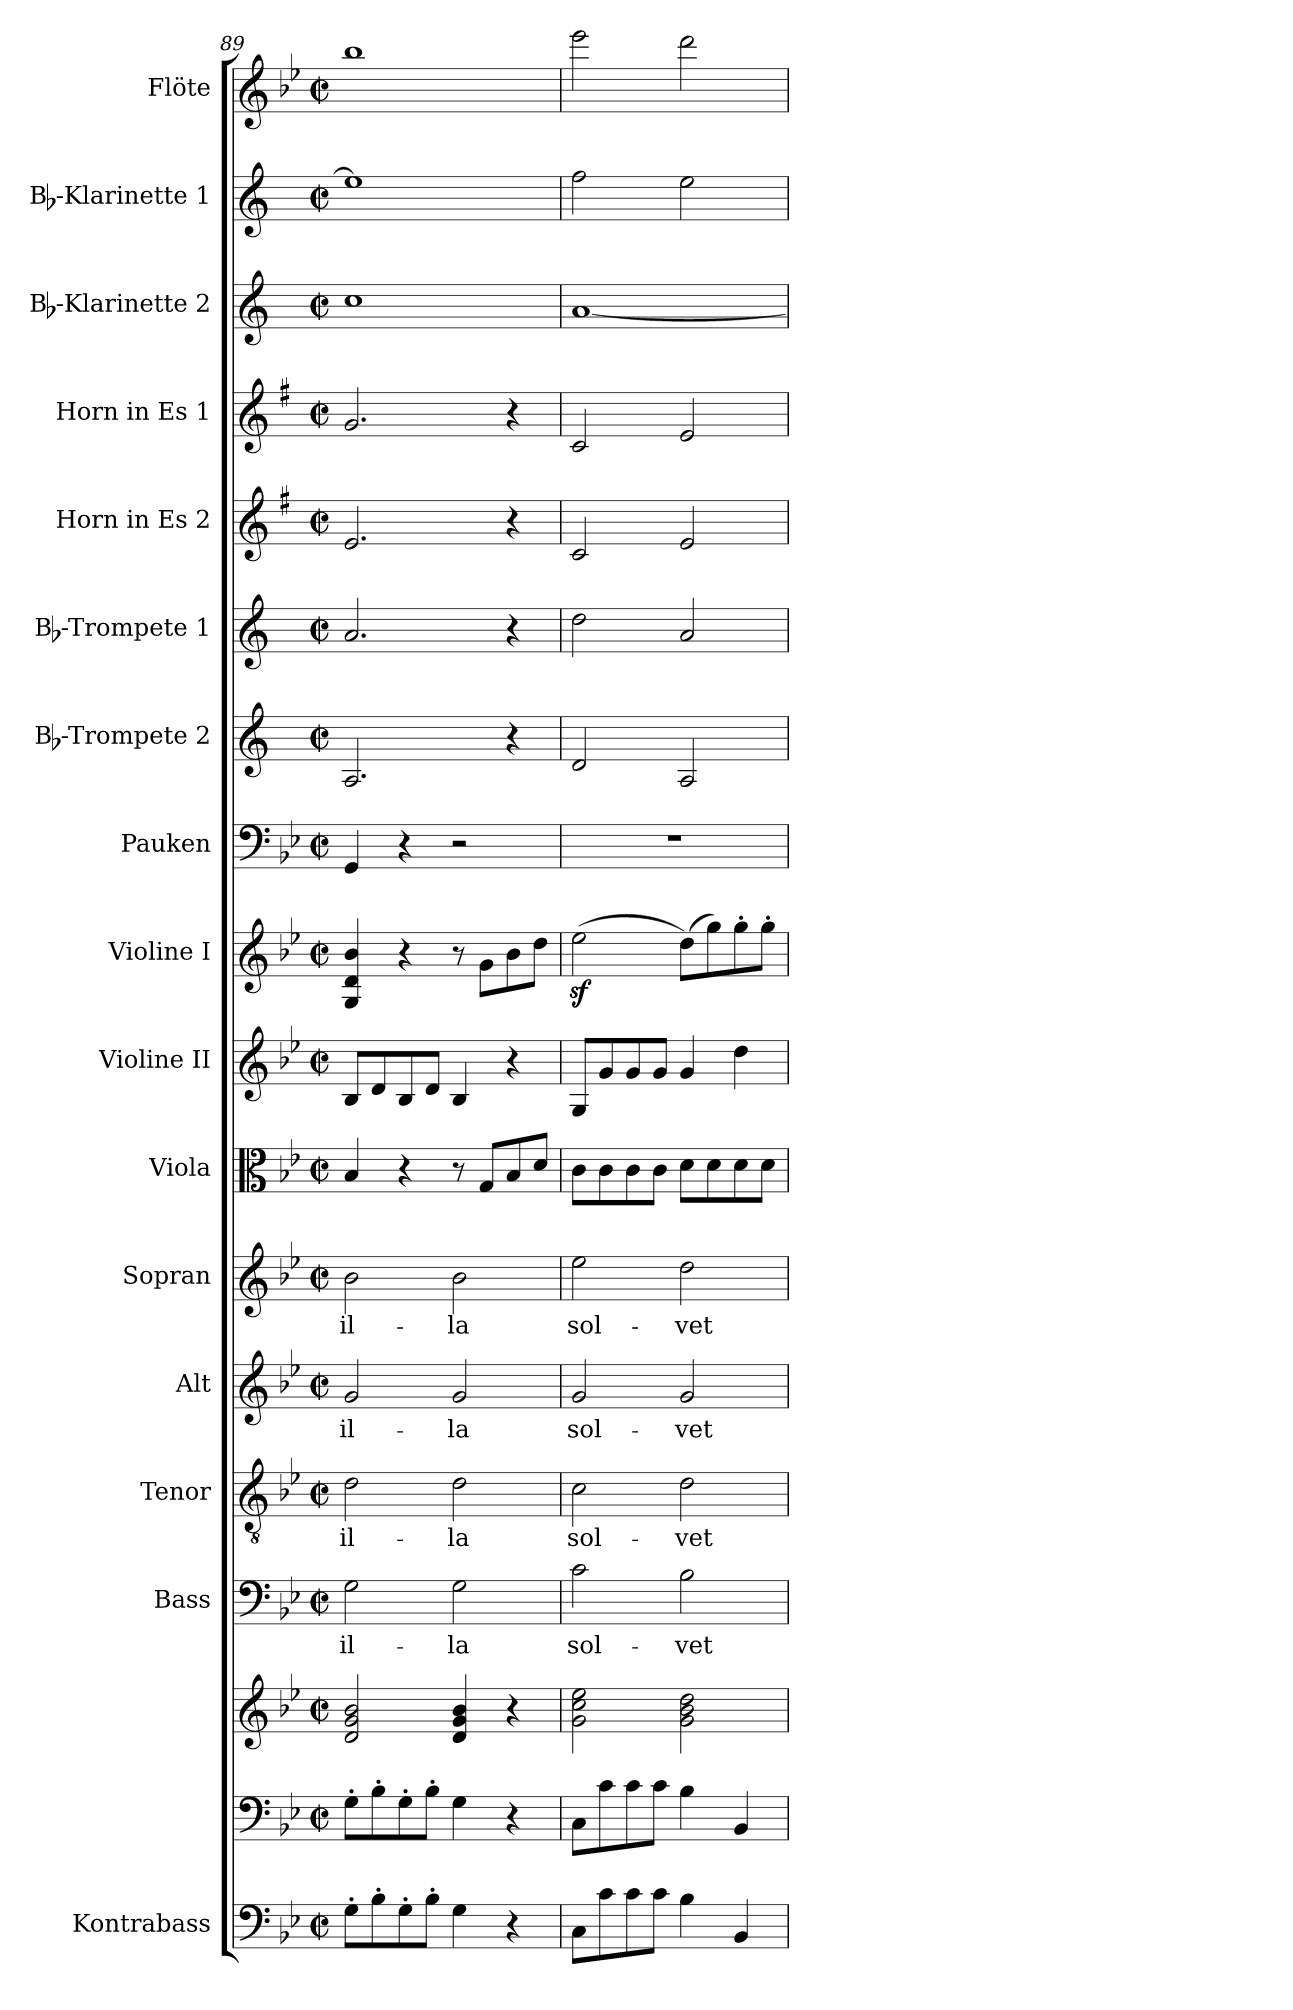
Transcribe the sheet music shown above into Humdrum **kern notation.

**kern	**kern	**kern	**kern	**text	**kern	**text	**kern	**text	**kern	**text	**kern	**kern	**kern	**kern	**kern	**kern	**kern	**kern	**kern	**kern	**kern
*part17	*part16	*part16	*part15	*part15	*part14	*part14	*part13	*part13	*part12	*part12	*part11	*part10	*part9	*part8	*part7	*part6	*part5	*part4	*part3	*part2	*part1
*staff18	*staff17	*staff16	*staff15	*staff15	*staff14	*staff14	*staff13	*staff13	*staff12	*staff12	*staff11	*staff10	*staff9	*staff8	*staff7	*staff6	*staff5	*staff4	*staff3	*staff2	*staff1
*I"Kontrabass	*	*	*I"Bass	*	*I"Tenor	*	*I"Alt	*	*I"Sopran	*	*I"Viola	*I"Violine II	*I"Violine I	*I"Pauken	*I"Bb-Trompete 2	*I"Bb-Trompete 1	*I"Horn in Es 2	*I"Horn in Es 1	*I"Bb-Klarinette 2	*I"Bb-Klarinette 1	*I"Flöte
*I'Kb.	*	*	*I'B.	*	*I'T.	*	*I'A.	*	*I'S.	*	*I'Vla.	*I'Vl. II	*I'Vl. I	*I'Pk.	*I'Bb Trp. 2	*I'Bb Trp. 1	*	*	*I'Bb Kl. 2	*I'Bb Kl. 1	*I'Fl.
*clefF4	*clefF4	*clefG2	*clefF4	*	*clefGv2	*	*clefG2	*	*clefG2	*	*clefC3	*clefG2	*clefG2	*clefF4	*clefG2	*clefG2	*clefG2	*clefG2	*clefG2	*clefG2	*clefG2
*ITrd7c12	*	*	*	*	*	*	*	*	*	*	*	*	*	*	*ITrd1c2	*ITrd1c2	*ITrd5c9	*ITrd5c9	*ITrd1c2	*ITrd1c2	*
*k[b-e-]	*k[b-e-]	*k[b-e-]	*k[b-e-]	*	*k[b-e-]	*	*k[b-e-]	*	*k[b-e-]	*	*k[b-e-]	*k[b-e-]	*k[b-e-]	*k[b-e-]	*k[b-e-]	*k[b-e-]	*k[b-e-]	*k[b-e-]	*k[b-e-]	*k[b-e-]	*k[b-e-]
*B-:	*B-:	*B-:	*B-:	*	*B-:	*	*B-:	*	*B-:	*	*B-:	*B-:	*B-:	*B-:	*B-:	*B-:	*B-:	*B-:	*B-:	*B-:	*B-:
*M2/2	*M2/2	*M2/2	*M2/2	*	*M2/2	*	*M2/2	*	*M2/2	*	*M2/2	*M2/2	*M2/2	*M2/2	*M2/2	*M2/2	*M2/2	*M2/2	*M2/2	*M2/2	*M2/2
*met(c|)	*met(c|)	*met(c|)	*met(c|)	*	*met(c|)	*	*met(c|)	*	*met(c|)	*	*met(c|)	*met(c|)	*met(c|)	*met(c|)	*met(c|)	*met(c|)	*met(c|)	*met(c|)	*met(c|)	*met(c|)	*met(c|)
=89	=89	=89	=89	=89	=89	=89	=89	=89	=89	=89	=89	=89	=89	=89	=89	=89	=89	=89	=89	=89	=89
!	!	!	!	!LO:LY:b	!	!LO:LY:b	!	!LO:LY:b	!	!LO:LY:b	!	!	!	!	!	!	!	!	!	!	!
8GG'>\L	8G'>\L	2d/ 2g/ 2b-/	2G\	il-	2d\	il-	2g/	il-	2b-\	il-	4B-/	8B-/L	4G/ 4d/ 4b-/	4GG/	2.G/	2.g/	2.G/	2.B-/	1b-	1dd]	1bb-
8BB-'>\	8B-'>\	.	.	.	.	.	.	.	.	.	.	8d/	.	.	.	.	.	.	.	.	.
8GG'>\	8G'>\	.	.	.	.	.	.	.	.	.	4r	8B-/	4r	4r	.	.	.	.	.	.	.
8BB-'>\J	8B-'>\J	.	.	.	.	.	.	.	.	.	.	8d/J	.	.	.	.	.	.	.	.	.
!	!	!	!	!LO:LY:b	!	!LO:LY:b	!	!LO:LY:b	!	!LO:LY:b	!	!	!	!	!	!	!	!	!	!	!
4GG\	4G\	4d/ 4g/ 4b-/	2G\	-la	2d\	-la	2g/	-la	2b-\	-la	8r	4B-/	8r	2r	.	.	.	.	.	.	.
.	.	.	.	.	.	.	.	.	.	.	8G/L	.	8g\L	.	.	.	.	.	.	.	.
4r	4r	4r	.	.	.	.	.	.	.	.	8B-/	4r	8b-\	.	4r	4r	4r	4r	.	.	.
.	.	.	.	.	.	.	.	.	.	.	8d/J	.	8dd\J	.	.	.	.	.	.	.	.
=90	=90	=90	=90	=90	=90	=90	=90	=90	=90	=90	=90	=90	=90	=90	=90	=90	=90	=90	=90	=90	=90
!	!	!	!	!LO:LY:b	!	!LO:LY:b	!	!LO:LY:b	!	!LO:LY:b	!	!	!	!	!	!	!	!	!	!	!
8CC\L	8C\L	2g\ 2cc\ 2ee-\	2c\	sol-	2c\	sol-	2g/	sol-	2ee-\	sol-	8c\L	8G/L	(>2ee-z<\	1r	2c/	2cc\	2E-/	2E-/	[1g	2ee-\	2eee-\
8C\	8c\	.	.	.	.	.	.	.	.	.	8c\	8g/	.	.	.	.	.	.	.	.	.
8C\	8c\	.	.	.	.	.	.	.	.	.	8c\	8g/	.	.	.	.	.	.	.	.	.
8C\J	8c\J	.	.	.	.	.	.	.	.	.	8c\J	8g/J	.	.	.	.	.	.	.	.	.
!	!	!	!	!LO:LY:b	!	!LO:LY:b	!	!LO:LY:b	!	!LO:LY:b	!	!	!	!	!	!	!	!	!	!	!
4BB-\	4B-\	2g\ 2b-\ 2dd\	2B-\	-vet	2d\	-vet	2g/	-vet	2dd\	-vet	8d\L	4g/	(>8dd\L)	.	2G/	2g/	2G/	2G/	.	2dd\	2ddd\
.	.	.	.	.	.	.	.	.	.	.	8d\	.	8gg\)	.	.	.	.	.	.	.	.
4BBB-/	4BB-/	.	.	.	.	.	.	.	.	.	8d\	4dd\	8gg'>\	.	.	.	.	.	.	.	.
.	.	.	.	.	.	.	.	.	.	.	8d\J	.	8gg'>\J	.	.	.	.	.	.	.	.
=	=	=	=	=	=	=	=	=	=	=	=	=	=	=	=	=	=	=	=	=	=
*-	*-	*-	*-	*-	*-	*-	*-	*-	*-	*-	*-	*-	*-	*-	*-	*-	*-	*-	*-	*-	*-
